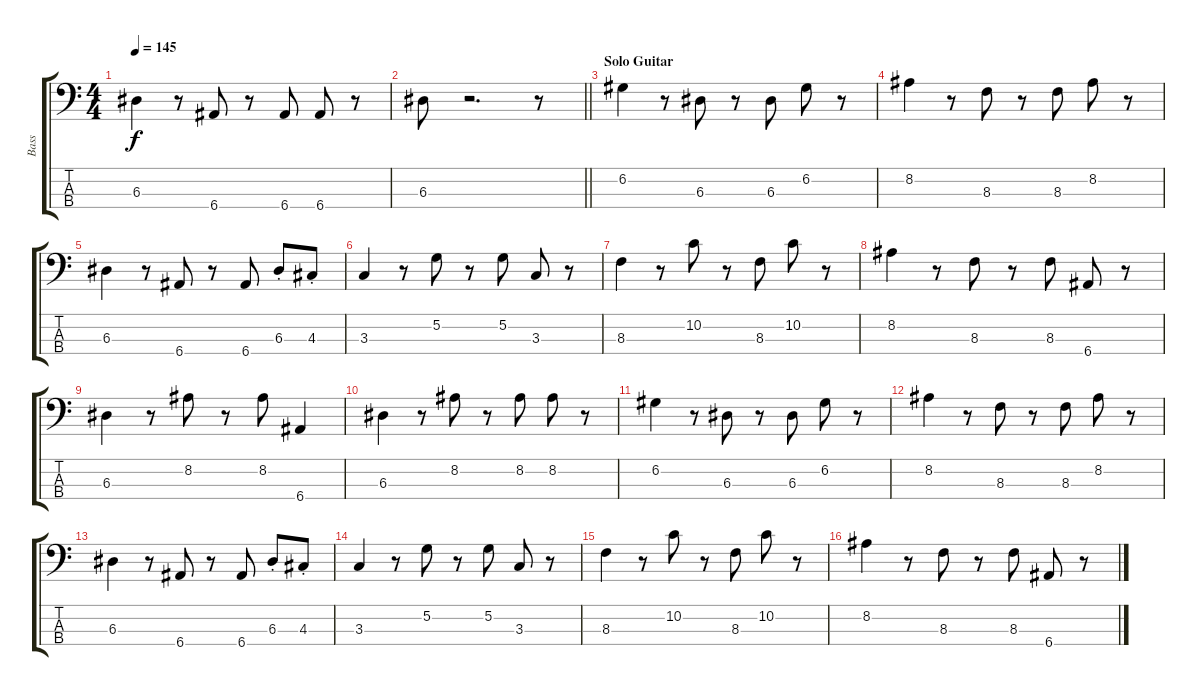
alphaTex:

\track ("Bass" "Bass") {instrument electricbassfinger}
\staff {score tabs}
\tuning (G2 D2 A1 E1) {hide}
\ts (4 4)
\tempo 145
\clef f4
\ks c
6.3.4{dy f} r.8 6.4.8 r.8 6.4.8 6.4.8 r.8 |
\barLineRight lightlight
6.3.8 r.2{d} r.8 |
\section ("" "Solo Guitar")
6.2.4 r.8 6.3.8 r.8 6.3.8 6.2.8 r.8 |
8.2.4 r.8 8.3.8 r.8 8.3.8 8.2.8 r.8 |
6.3.4 r.8 6.4.8 r.8 6.4.8 6.3{st}.8 4.3{st}.8 |
3.3.4 r.8 5.2.8 r.8 5.2.8 3.3.8 r.8 |
8.3.4 r.8 10.2.8 r.8 8.3.8 10.2.8 r.8 |
8.2.4 r.8 8.3.8 r.8 8.3.8 6.4.8 r.8 |
6.3.4 r.8 8.2.8 r.8 8.2.8 6.4.4 |
6.3.4 r.8 8.2.8 r.8 8.2.8 8.2.8 r.8 |
6.2.4 r.8 6.3.8 r.8 6.3.8 6.2.8 r.8 |
8.2.4 r.8 8.3.8 r.8 8.3.8 8.2.8 r.8 |
6.3.4 r.8 6.4.8 r.8 6.4.8 6.3{st}.8 4.3{st}.8 |
3.3.4 r.8 5.2.8 r.8 5.2.8 3.3.8 r.8 |
8.3.4 r.8 10.2.8 r.8 8.3.8 10.2.8 r.8 |
8.2.4 r.8 8.3.8 r.8 8.3.8 6.4.8 r.8
